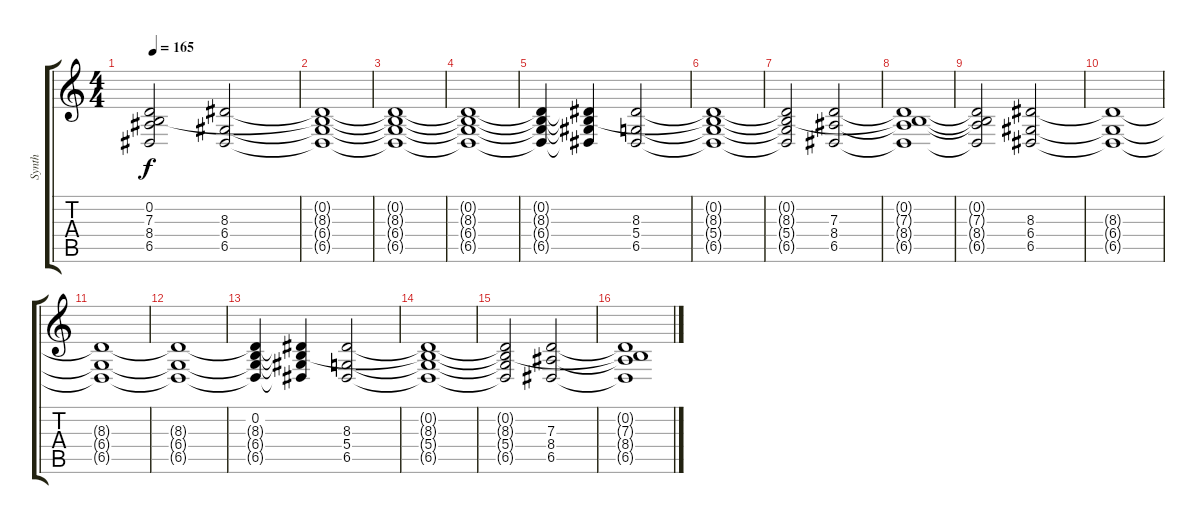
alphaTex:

\track ("Synth" "Synth") {instrument synthstrings2}
\staff {score tabs}
\tuning (E4 B3 G3 D3 A2 D2) {hide}
\ts (4 4)
\tempo 165
\clef g2
\ks c
(0.2{t} 7.3{t} 8.4{t} 6.5{t}).2{dy f} (8.3 6.4 6.5).2 |
(0.2{t} 8.3{t} 6.4{t} 6.5{t}).1 |
(0.2{t} 8.3{t} 6.4{t} 6.5{t}).1 |
(0.2{t} 8.3{t} 6.4{t} 6.5{t}).1 |
(0.2{t} 8.3{t} 6.4{t} 6.5{t}).4 (0.2{t} 8.3{t} 6.4{t} 6.5{t}).4 (8.3 5.4 6.5).2 |
(0.2{t} 8.3{t} 5.4{t} 6.5{t}).1 |
(0.2{t} 8.3{t} 5.4{t} 6.5{t}).2 (7.3 8.4 6.5).2 |
(0.2{t} 7.3{t} 8.4{t} 6.5{t}).1 |
(0.2{t} 7.3{t} 8.4{t} 6.5{t}).2 (8.3 6.4 6.5).2 |
(8.3{t} 6.4{t} 6.5{t}).1 |
(8.3{t} 6.4{t} 6.5{t}).1 |
(8.3{t} 6.4{t} 6.5{t}).1 |
(0.2 8.3{t} 6.4{t} 6.5{t}).4 (0.2{t} 8.3{t} 6.4{t} 6.5{t}).4 (8.3 5.4 6.5).2 |
(0.2{t} 8.3{t} 5.4{t} 6.5{t}).1 |
(0.2{t} 8.3{t} 5.4{t} 6.5{t}).2 (7.3 8.4 6.5).2 |
(0.2{t} 7.3{t} 8.4{t} 6.5{t}).1
